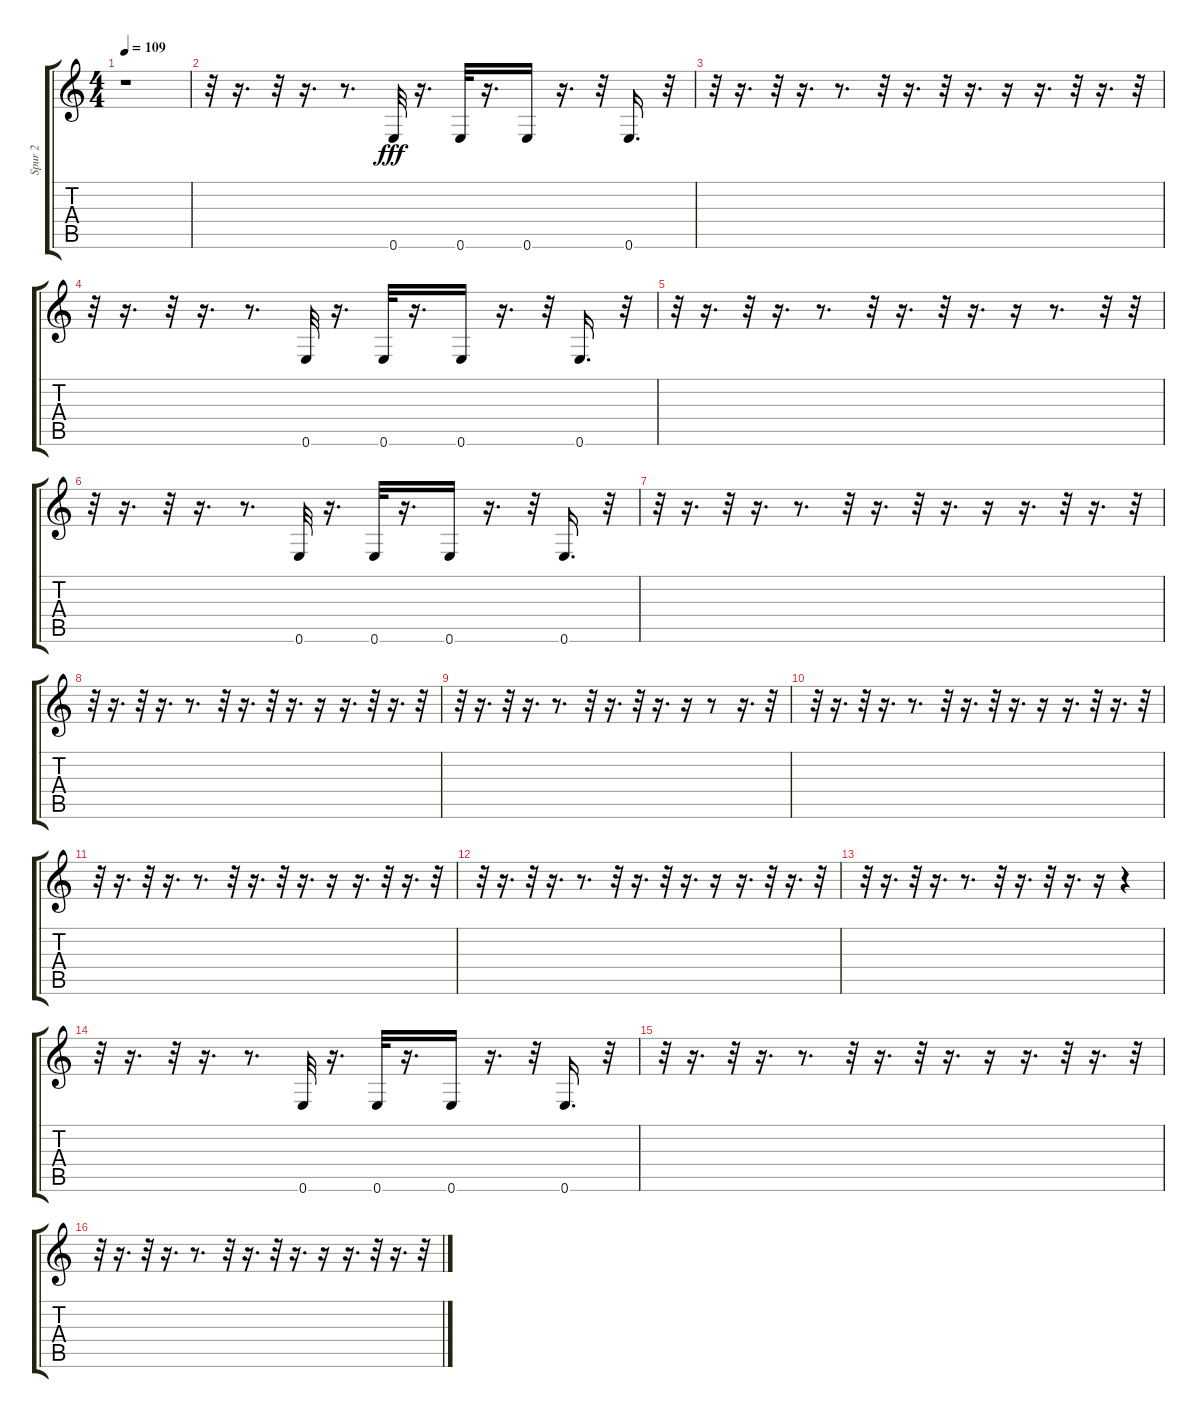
\track ("Spur 2" "Spur 2") {instrument electricbassfinger}
\staff {score tabs}
\tuning (E4 B3 G3 D3 A2 E2) {hide}
\ts (4 4)
\tempo 109
\clef g2
\ks c
r.1{dy fff} |
r.32 r.16{d} r.32 r.16{d} r.8{d} 0.6.32 r.16{d} 0.6.32 r.16{d} 0.6.16 r.16{d} r.32 0.6.16{d} r.32 |
r.32 r.16{d} r.32 r.16{d} r.8{d} r.32 r.16{d} r.32 r.16{d} r.16 r.16{d} r.32 r.16{d} r.32 |
r.32 r.16{d} r.32 r.16{d} r.8{d} 0.6.32 r.16{d} 0.6.32 r.16{d} 0.6.16 r.16{d} r.32 0.6.16{d} r.32 |
r.32 r.16{d} r.32 r.16{d} r.8{d} r.32 r.16{d} r.32 r.16{d} r.16 r.8{d} r.32 r.32 |
r.32 r.16{d} r.32 r.16{d} r.8{d} 0.6.32 r.16{d} 0.6.32 r.16{d} 0.6.16 r.16{d} r.32 0.6.16{d} r.32 |
r.32 r.16{d} r.32 r.16{d} r.8{d} r.32 r.16{d} r.32 r.16{d} r.16 r.16{d} r.32 r.16{d} r.32 |
r.32 r.16{d} r.32 r.16{d} r.8{d} r.32 r.16{d} r.32 r.16{d} r.16 r.16{d} r.32 r.16{d} r.32 |
r.32 r.16{d} r.32 r.16{d} r.8{d} r.32 r.16{d} r.32 r.16{d} r.16 r.8 r.16{d} r.32 |
r.32 r.16{d} r.32 r.16{d} r.8{d} r.32 r.16{d} r.32 r.16{d} r.16 r.16{d} r.32 r.16{d} r.32 |
r.32 r.16{d} r.32 r.16{d} r.8{d} r.32 r.16{d} r.32 r.16{d} r.16 r.16{d} r.32 r.16{d} r.32 |
r.32 r.16{d} r.32 r.16{d} r.8{d} r.32 r.16{d} r.32 r.16{d} r.16 r.16{d} r.32 r.16{d} r.32 |
r.32 r.16{d} r.32 r.16{d} r.8{d} r.32 r.16{d} r.32 r.16{d} r.16 r.4 |
r.32 r.16{d} r.32 r.16{d} r.8{d} 0.6.32 r.16{d} 0.6.32 r.16{d} 0.6.16 r.16{d} r.32 0.6.16{d} r.32 |
r.32 r.16{d} r.32 r.16{d} r.8{d} r.32 r.16{d} r.32 r.16{d} r.16 r.16{d} r.32 r.16{d} r.32 |
r.32 r.16{d} r.32 r.16{d} r.8{d} r.32 r.16{d} r.32 r.16{d} r.16 r.16{d} r.32 r.16{d} r.32
